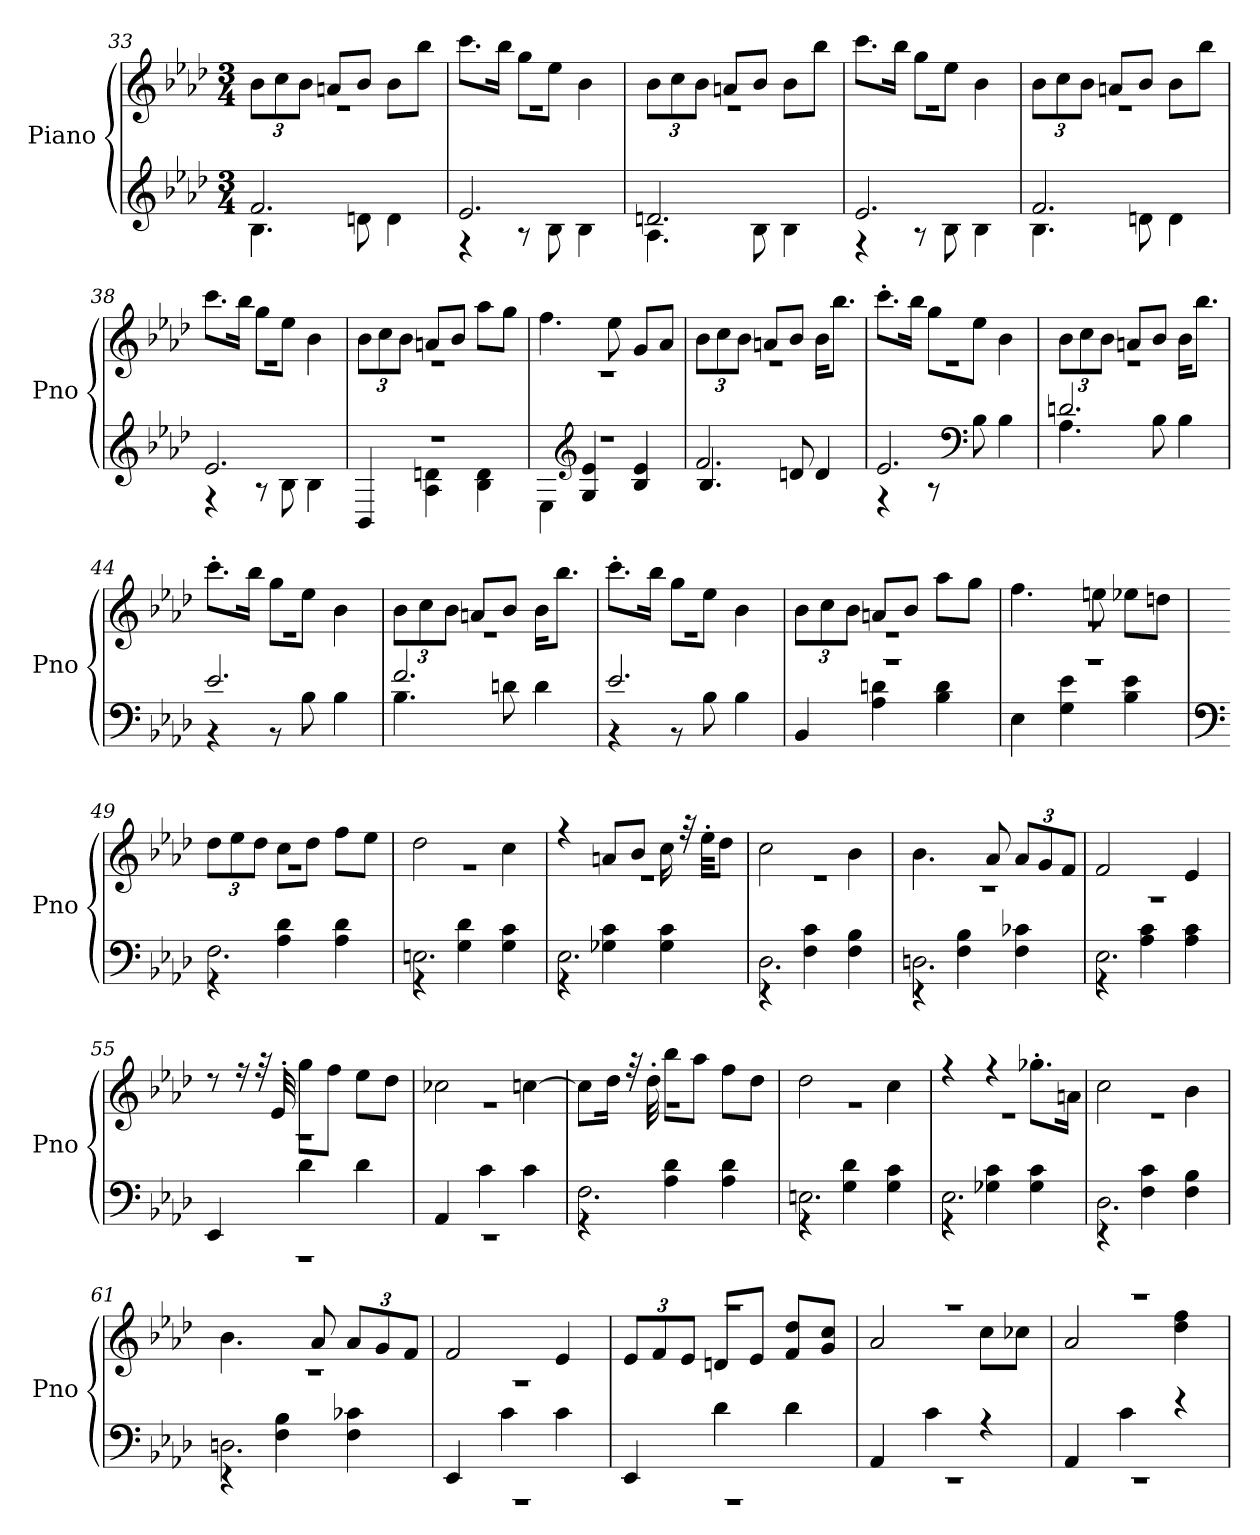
**kern	**kern
*part1	*part1
*staff2	*staff1
*I"Piano	*
*I'Pno	*
*clefG2	*clefG2
*k[b-e-a-d-]	*k[b-e-a-d-]
*M3/4	*M3/4
=33	=33
*^	*^
2.f/	4.B-\	12b-\L	2.r
.	.	12cc\	.
.	.	12b-\J	.
.	.	8an/L	.
.	8dn\	8b-/J	.
.	4d\	8b-\L	.
.	.	8bb-\J	.
=34	=34	=34	=34
2.e-/	4r	8.ccc\L	2.r
.	.	16bb-\Jk	.
.	8r	8gg\L	.
.	8B-\	8ee-\J	.
.	4B-\	4b-\	.
=35	=35	=35	=35
2.dn/	4.A-\	12b-\L	2.r
.	.	12cc\	.
.	.	12b-\J	.
.	.	8an/L	.
.	8B-\	8b-/J	.
.	4B-\	8b-\L	.
.	.	8bb-\J	.
=36	=36	=36	=36
2.e-/	4r	8.ccc\L	2.r
.	.	16bb-\Jk	.
.	8r	8gg\L	.
.	8B-\	8ee-\J	.
.	4B-\	4b-\	.
=37	=37	=37	=37
2.f/	4.B-\	12b-\L	2.r
.	.	12cc\	.
.	.	12b-\J	.
.	.	8an/L	.
.	8dn\	8b-/J	.
.	4d\	8b-\L	.
.	.	8bb-\J	.
=38	=38	=38	=38
2.e-/	4r	8.ccc\L	2.r
.	.	16bb-\Jk	.
.	8r	8gg\L	.
.	8B-\	8ee-\J	.
.	4B-\	4b-\	.
=39	=39	=39	=39
2.r	4BB-/	12b-\L	2.r
.	.	12cc\	.
.	.	12b-\J	.
.	4A-\ 4dn\	8an/L	.
.	.	8b-/J	.
.	4B-\ 4d\	8aa-\L	.
.	.	8gg\J	.
=40	=40	=40	=40
2.r	4E-\	4.ff\	2.r
*clefG2	*	*	*
.	4G/ 4e-/	.	.
.	.	8ee-\	.
.	4B-/ 4e-/	8g/L	.
.	.	8a-/J	.
=41	=41	=41	=41
2.f/	4.B-/	12b-\L	2.r
.	.	12cc\	.
.	.	12b-\J	.
.	.	8an/L	.
.	8dn/	8b-/J	.
.	4d/	16b-\KL	.
.	.	8.bb-\J	.
=42	=42	=42	=42
2.e-/	4r	8.ccc'\L	2.r
.	.	16bb-\Jk	.
.	8r	8gg\L	.
*clefF4	*	*	*
.	8B-\	8ee-\J	.
.	4B-\	4b-\	.
=43	=43	=43	=43
2.dn/	4.A-\	12b-\L	2.r
.	.	12cc\	.
.	.	12b-\J	.
.	.	8an/L	.
.	8B-\	8b-/J	.
.	4B-\	16b-\KL	.
.	.	8.bb-\J	.
=44	=44	=44	=44
2.e-/	4r	8.ccc'\L	2.r
.	.	16bb-\Jk	.
.	8r	8gg\L	.
.	8B-\	8ee-\J	.
.	4B-\	4b-\	.
=45	=45	=45	=45
2.f/	4.B-\	12b-\L	2.r
.	.	12cc\	.
.	.	12b-\J	.
.	.	8an/L	.
.	8dn\	8b-/J	.
.	4d\	16b-\KL	.
.	.	8.bb-\J	.
=46	=46	=46	=46
2.e-/	4r	8.ccc'\L	2.r
.	.	16bb-\Jk	.
.	8r	8gg\L	.
.	8B-\	8ee-\J	.
.	4B-\	4b-\	.
=47	=47	=47	=47
2.r	4BB-/	12b-\L	2.r
.	.	12cc\	.
.	.	12b-\J	.
.	4A-\ 4dn\	8an/L	.
.	.	8b-/J	.
.	4B-\ 4d\	8aa-\L	.
.	.	8gg\J	.
=48	=48	=48	=48
2.r	4E-\	4.ff\	2.r
.	4G\ 4e-\	.	.
.	.	8een\	.
.	4B-\ 4e-\	8ee-X\L	.
.	.	8ddn\J	.
=49	=49	=49	=49
*clefF4	*	*	*
2.F\	4r	12dd-\L	2.r
.	.	12ee-\	.
.	.	12dd-\J	.
.	4A-\ 4d-\	8cc\L	.
.	.	8dd-\J	.
.	4A-\ 4d-\	8ff\L	.
.	.	8ee-\J	.
=50	=50	=50	=50
2.En\	4r	2dd-\	2.r
.	4G\ 4d-\	.	.
.	4G\ 4c\	4cc\	.
=51	=51	=51	=51
2.E-\	4r	4r	2.r
.	4G-X\ 4c\	8an/L	.
.	.	8b-/J	.
.	4G-\ 4c\	16cc\	.
.	.	32r	.
.	.	32ee-'\KKL	.
.	.	8dd-\J	.
=52	=52	=52	=52
2.D-\	4r	2cc\	2.r
.	4F\ 4c\	.	.
.	4F\ 4B-\	4b-\	.
=53	=53	=53	=53
2.Dn\	4r	4.b-\	2.r
.	4F\ 4B-\	.	.
.	.	8a-/	.
.	4F\ 4c-X\	12a-/L	.
.	.	12g/	.
.	.	12f/J	.
=54	=54	=54	=54
2.E-\	4r	2f/	2.r
.	4A-\ 4c\	.	.
.	4A-\ 4c\	4e-/	.
=55	=55	=55	=55
4EE-/	2.r	8r	2.r
.	.	16r	.
.	.	32r	.
.	.	32e-'/	.
4d-\	.	8gg\L	.
.	.	8ff\J	.
4d-\	.	8ee-\L	.
.	.	8dd-\J	.
=56	=56	=56	=56
4AA-/	2.r	2cc-X\	2.r
4c\	.	.	.
4c\	.	[4ccn\	.
=57	=57	=57	=57
2.F\	4r	8cc\L]	2.r
.	.	16dd-\Jk	.
.	.	32r	.
.	.	32dd-'\	.
.	4A-\ 4d-\	8bb-\L	.
.	.	8aa-\J	.
.	4A-\ 4d-\	8ff\L	.
.	.	8dd-\J	.
=58	=58	=58	=58
2.En\	4r	2dd-\	2.r
.	4G\ 4d-\	.	.
.	4G\ 4c\	4cc\	.
=59	=59	=59	=59
2.E-\	4r	4r	2.r
.	4G-X\ 4c\	4r	.
.	4G-\ 4c\	8.gg-X'\L	.
.	.	16an\Jk	.
=60	=60	=60	=60
2.D-\	4r	2cc\	2.r
.	4F\ 4c\	.	.
.	4F\ 4B-\	4b-\	.
=61	=61	=61	=61
2.Dn\	4r	4.b-\	2.r
.	4F\ 4B-\	.	.
.	.	8a-/	.
.	4F\ 4c-X\	12a-/L	.
.	.	12g/	.
.	.	12f/J	.
=62	=62	=62	=62
4EE-/	2.r	2f/	2.r
4c\	.	.	.
4c\	.	4e-/	.
=63	=63	=63	=63
4EE-/	2.r	2.r	12e-/L
.	.	.	12f/
.	.	.	12e-/J
4d-\	.	.	8dn/L
.	.	.	8e-/J
4d-\	.	.	8f/ 8dd-/L
.	.	.	8g/ 8cc/J
=64	=64	=64	=64
4AA-/	2.r	2.r	2a-/
4c\	.	.	.
4r	.	.	8cc\L
.	.	.	8cc-X\J
=65	=65	=65	=65
4AA-/	2.r	2.r	2a-/
4c\	.	.	.
4r	.	.	4dd-\ 4ff\
*v	*v	*	*
*	*v	*v
=	=
*-	*-
